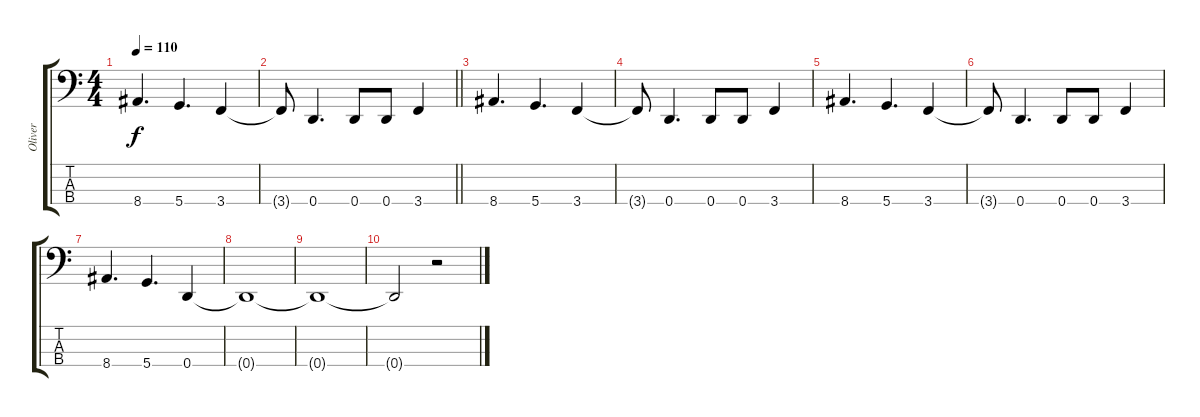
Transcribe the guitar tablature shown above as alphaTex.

\track ("Oliver" "Oliver") {instrument electricbasspick}
\staff {score tabs}
\tuning (G2 D2 A1 D1) {hide}
\ts (4 4)
\tempo 110
\clef f4
\ks c
8.4.4{d dy f} 5.4.4{d} 3.4.4 |
\barLineRight lightlight
3.4{t}.8 0.4.4{d} 0.4.8 0.4.8 3.4.4 |
8.4.4{d} 5.4.4{d} 3.4.4 |
3.4{t}.8 0.4.4{d} 0.4.8 0.4.8 3.4.4 |
8.4.4{d} 5.4.4{d} 3.4.4 |
3.4{t}.8 0.4.4{d} 0.4.8 0.4.8 3.4.4 |
8.4.4{d} 5.4.4{d} 0.4.4 |
0.4{t}.1 |
0.4{t}.1 |
0.4{t}.2 r.2
